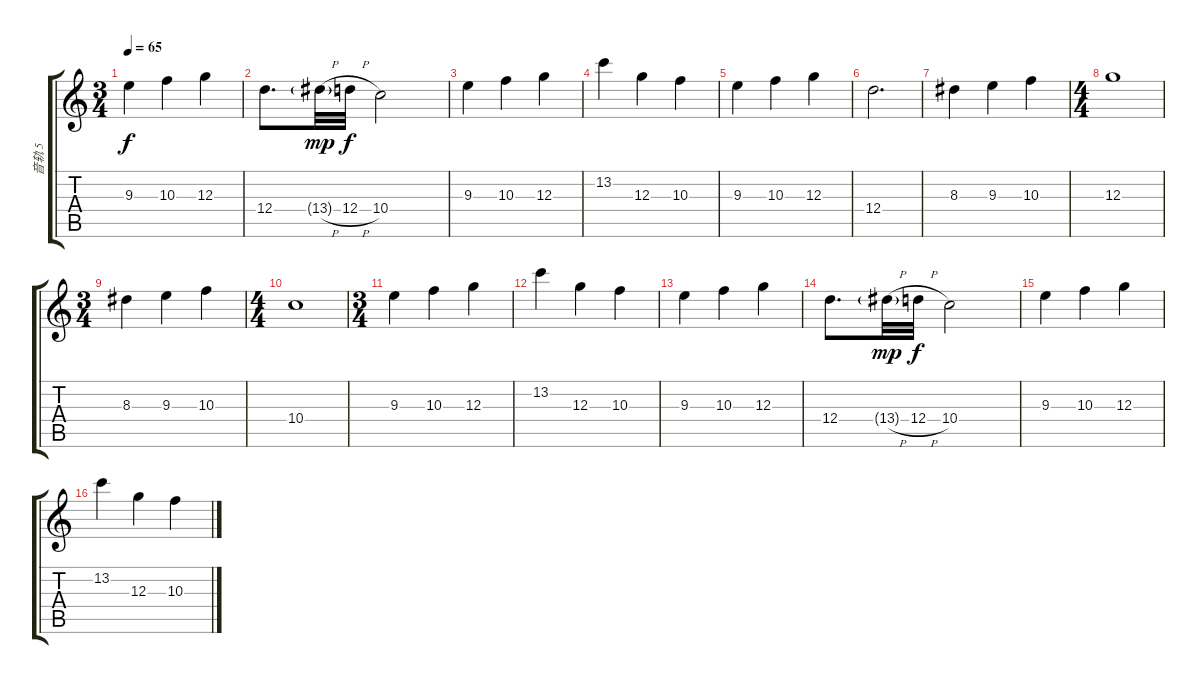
\track ("音轨 5" "音轨 5") {instrument electricguitarjazz}
\staff {score tabs}
\tuning (E4 B3 G3 D3 A2 E2) {hide}
\ts (3 4)
\tempo 65
\clef g2
\ks c
9.3.4{dy f} 10.3.4 12.3.4 |
12.4.8{d} 13.4{h g}.32{dy mp} 12.4{h}.32{dy f} 10.4.2 |
9.3.4 10.3.4 12.3.4 |
13.2.4 12.3.4 10.3.4 |
9.3.4 10.3.4 12.3.4 |
12.4.2{d} |
8.3.4 9.3.4 10.3.4 |
\ts (4 4)
12.3.1 |
\ts (3 4)
8.3.4 9.3.4 10.3.4 |
\ts (4 4)
10.4.1 |
\ts (3 4)
9.3.4 10.3.4 12.3.4 |
13.2.4 12.3.4 10.3.4 |
9.3.4 10.3.4 12.3.4 |
12.4.8{d} 13.4{h g}.32{dy mp} 12.4{h}.32{dy f} 10.4.2 |
9.3.4 10.3.4 12.3.4 |
13.2.4 12.3.4 10.3.4
